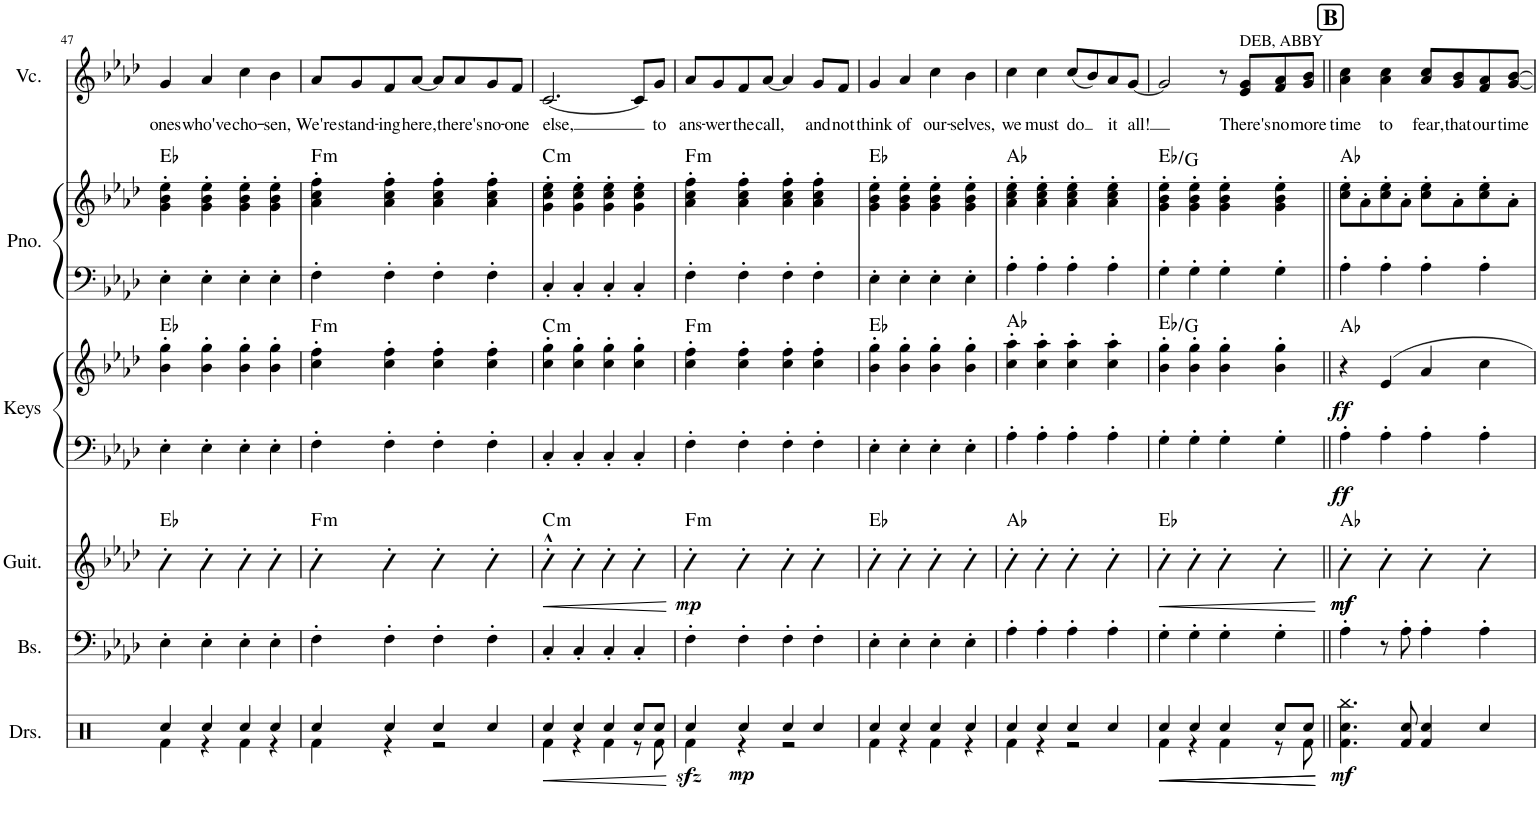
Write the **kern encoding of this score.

**kern	**kern	**kern	**dynam	**harte	**kern	**kern	**dynam	**harte	**kern	**kern	**harte	**kern	**text	**kern	**text
*part7	*part6	*part5	*part5	*part5	*part4	*part4	*part4	*part4	*part3	*part3	*part3	*part2	*part2	*part1	*part1
*staff9	*staff8	*staff7	*staff7	*	*staff6	*staff5	*staff5/6	*	*staff4	*staff3	*	*staff2	*staff2	*staff1	*staff1
*I"Violoncellos	*I"Bass	*I"Guitar	*	*	*I"Keyboards	*	*	*	*I"Piano	*	*	*I"BACK Vocal	*	*I"Vocal	*
*I'Vcs.	*I'Bs.	*I'Guit.	*	*	*I'Keys	*	*	*	*I'Pno.	*	*	*I'Bk.	*	*I'Vc.	*
!!LO:PB:g=z
*clefF4	*clefF4	*clefG2	*	*	*clefF4	*clefG2	*	*	*clefF4	*clefG2	*	*clefG2	*	*clefG2	*
*	*Trd7c12	*Trd7c12	*	*	*	*	*	*	*	*	*	*	*	*	*
*k[b-e-a-d-]	*k[b-e-a-d-]	*k[b-e-a-d-]	*	*	*k[b-e-a-d-]	*k[b-e-a-d-]	*	*	*k[b-e-a-d-]	*k[b-e-a-d-]	*	*k[b-e-a-d-]	*	*k[b-e-a-d-]	*
*M4/4	*M4/4	*M4/4	*	*	*M4/4	*M4/4	*	*	*M4/4	*M4/4	*	*M4/4	*	*M4/4	*
=47	=47	=47	=47	=47	=47	=47	=47	=47	=47	=47	=47	=47	=47	=47	=47
!	!	!	!	!	!	!	!	!	!	!	!	!	!	!	!LO:LY:b
4E-'	4E-'\	4e-'\	.	Eb:maj	4E-'\	4b-\' 4gg\'	.	Eb:maj	4E-'\	4g\' 4b-\' 4ee-\'	Eb:maj	1r	.	4g/	ones
!	!	!	!	!	!	!	!	!	!	!	!	!	!	!	!LO:LY:b
4E-'	4E-'\	4e-'\	.	.	4E-'\	4b-\' 4gg\'	.	.	4E-'\	4g\' 4b-\' 4ee-\'	.	.	.	4a-/	who've
!	!	!	!	!	!	!	!	!	!	!	!	!	!	!	!LO:LY:b
4E-'	4E-'\	4e-'\	.	.	4E-'\	4b-\' 4gg\'	.	.	4E-'\	4g\' 4b-\' 4ee-\'	.	.	.	4cc\	cho-
!	!	!	!	!	!	!	!	!	!	!	!	!	!	!	!LO:LY:b
4E-'	4E-'\	4e-'\	.	.	4E-'\	4b-\' 4gg\'	.	.	4E-'\	4g\' 4b-\' 4ee-\'	.	.	.	4b-\	-sen,
=48	=48	=48	=48	=48	=48	=48	=48	=48	=48	=48	=48	=48	=48	=48	=48
!	!	!	!	!LO:H:kt=m	!	!	!	!LO:H:kt=m	!	!	!LO:H:kt=m	!	!	!	!LO:LY:b
4F'	4F'\	4f'\	.	F:min	4F'\	4cc\' 4ff\'	.	F:min	4F'\	4a-\' 4cc\' 4ff\'	F:min	1r	.	8a-/L	We're
!	!	!	!	!	!	!	!	!	!	!	!	!	!	!	!LO:LY:b
.	.	.	.	.	.	.	.	.	.	.	.	.	.	8g/	stand-
!	!	!	!	!	!	!	!	!	!	!	!	!	!	!	!LO:LY:b
4F'	4F'\	4f'\	.	.	4F'\	4cc\' 4ff\'	.	.	4F'\	4a-\' 4cc\' 4ff\'	.	.	.	8f/	-ing
!	!	!	!	!	!	!	!	!	!	!	!	!	!	!	!LO:LY:b
.	.	.	.	.	.	.	.	.	.	.	.	.	.	[8a-/J	here,
4F'	4F'\	4f'\	.	.	4F'\	4cc\' 4ff\'	.	.	4F'\	4a-\' 4cc\' 4ff\'	.	.	.	8a-/L]	.
!	!	!	!	!	!	!	!	!	!	!	!	!	!	!	!LO:LY:b
.	.	.	.	.	.	.	.	.	.	.	.	.	.	8a-/	there's
!	!	!	!	!	!	!	!	!	!	!	!	!	!	!	!LO:LY:b
4F'	4F'\	4f'\	.	.	4F'\	4cc\' 4ff\'	.	.	4F'\	4a-\' 4cc\' 4ff\'	.	.	.	8g/	no-
!	!	!	!	!	!	!	!	!	!	!	!	!	!	!	!LO:LY:b
.	.	.	.	.	.	.	.	.	.	.	.	.	.	8f/J	-one
=49	=49	=49	=49	=49	=49	=49	=49	=49	=49	=49	=49	=49	=49	=49	=49
!	!	!	!LO:HP:b	!LO:H:kt=m	!	!	!	!LO:H:kt=m	!	!	!LO:H:kt=m	!	!	!	!LO:LY:b
4C'	4C'/	4c'^^\	<	C:min	4C'/	4cc\' 4gg\'	.	C:min	4C'/	4g\' 4cc\' 4ee-\'	C:min	1r	.	[2.c/	else,
4C'	4C'/	4c'\	.	.	4C'/	4cc\' 4gg\'	.	.	4C'/	4g\' 4cc\' 4ee-\'	.	.	.	.	.
4C'	4C'/	4c'\	.	.	4C'/	4cc\' 4gg\'	.	.	4C'/	4g\' 4cc\' 4ee-\'	.	.	.	.	.
4C'	4C'/	4c'\	.	.	4C'/	4cc\' 4gg\'	.	.	4C'/	4g\' 4cc\' 4ee-\'	.	.	.	8c/L]	.
!	!	!	!	!	!	!	!	!	!	!	!	!	!	!	!LO:LY:b
.	.	.	.	.	.	.	.	.	.	.	.	.	.	8g/J	to
.	.	.	[	.	.	.	.	.	.	.	.	.	.	.	.
=50	=50	=50	=50	=50	=50	=50	=50	=50	=50	=50	=50	=50	=50	=50	=50
!	!	!	!LO:DY:b	!LO:H:kt=m	!	!	!	!LO:H:kt=m	!	!	!LO:H:kt=m	!	!	!	!LO:LY:b
4F'	4F'\	4f'\	mp	F:min	4F'\	4cc\' 4ff\'	.	F:min	4F'\	4a-\' 4cc\' 4ff\'	F:min	1r	.	8a-/L	ans-
!	!	!	!	!	!	!	!	!	!	!	!	!	!	!	!LO:LY:b
.	.	.	.	.	.	.	.	.	.	.	.	.	.	8g/	-wer
!	!	!	!	!	!	!	!	!	!	!	!	!	!	!	!LO:LY:b
4F'	4F'\	4f'\	.	.	4F'\	4cc\' 4ff\'	.	.	4F'\	4a-\' 4cc\' 4ff\'	.	.	.	8f/	the
!	!	!	!	!	!	!	!	!	!	!	!	!	!	!	!LO:LY:b
.	.	.	.	.	.	.	.	.	.	.	.	.	.	[8a-/J	call,
4F'	4F'\	4f'\	.	.	4F'\	4cc\' 4ff\'	.	.	4F'\	4a-\' 4cc\' 4ff\'	.	.	.	4a-/]	.
!	!	!	!	!	!	!	!	!	!	!	!	!	!	!	!LO:LY:b
4F'	4F'\	4f'\	.	.	4F'\	4cc\' 4ff\'	.	.	4F'\	4a-\' 4cc\' 4ff\'	.	.	.	8g/L	and
!	!	!	!	!	!	!	!	!	!	!	!	!	!	!	!LO:LY:b
.	.	.	.	.	.	.	.	.	.	.	.	.	.	8f/J	not
=51	=51	=51	=51	=51	=51	=51	=51	=51	=51	=51	=51	=51	=51	=51	=51
!	!	!	!	!	!	!	!	!	!	!	!	!	!	!	!LO:LY:b
4E-'	4E-'\	4e-'\	.	Eb:maj	4E-'\	4b-\' 4gg\'	.	Eb:maj	4E-'\	4g\' 4b-\' 4ee-\'	Eb:maj	1r	.	4g/	think
!	!	!	!	!	!	!	!	!	!	!	!	!	!	!	!LO:LY:b
4E-'	4E-'\	4e-'\	.	.	4E-'\	4b-\' 4gg\'	.	.	4E-'\	4g\' 4b-\' 4ee-\'	.	.	.	4a-/	of
!	!	!	!	!	!	!	!	!	!	!	!	!	!	!	!LO:LY:b
4E-'	4E-'\	4e-'\	.	.	4E-'\	4b-\' 4gg\'	.	.	4E-'\	4g\' 4b-\' 4ee-\'	.	.	.	4cc\	our-
!	!	!	!	!	!	!	!	!	!	!	!	!	!	!	!LO:LY:b
4E-'	4E-'\	4e-'\	.	.	4E-'\	4b-\' 4gg\'	.	.	4E-'\	4g\' 4b-\' 4ee-\'	.	.	.	4b-\	-selves,
=52	=52	=52	=52	=52	=52	=52	=52	=52	=52	=52	=52	=52	=52	=52	=52
!	!	!	!	!	!	!	!	!	!	!	!	!	!	!	!LO:LY:b
4A-'	4A-'\	4a-'\	.	Ab:maj	4A-'\	4cc\' 4aa-\'	.	Ab:maj	4A-'\	4a-\' 4cc\' 4ee-\'	Ab:maj	1r	.	4cc\	we
!	!	!	!	!	!	!	!	!	!	!	!	!	!	!	!LO:LY:b
4A-'	4A-'\	4a-'\	.	.	4A-'\	4cc\' 4aa-\'	.	.	4A-'\	4a-\' 4cc\' 4ee-\'	.	.	.	4cc\	must
!	!	!	!	!	!	!	!	!	!	!	!	!	!	!	!LO:LY:b
4A-'	4A-'\	4a-'\	.	.	4A-'\	4cc\' 4aa-\'	.	.	4A-'\	4a-\' 4cc\' 4ee-\'	.	.	.	(8cc/L	do
.	.	.	.	.	.	.	.	.	.	.	.	.	.	8b-/)	.
!	!	!	!	!	!	!	!	!	!	!	!	!	!	!	!LO:LY:b
4A-'	4A-'\	4a-'\	.	.	4A-'\	4cc\' 4aa-\'	.	.	4A-'\	4a-\' 4cc\' 4ee-\'	.	.	.	8a-/	it
!	!	!	!	!	!	!	!	!	!	!	!	!	!	!	!LO:LY:b
.	.	.	.	.	.	.	.	.	.	.	.	.	.	[8g/J	all!
=53	=53	=53	=53	=53	=53	=53	=53	=53	=53	=53	=53	=53	=53	=53	=53
!	!	!	!LO:HP:b	!	!	!	!	!	!	!	!	!	!	!	!
4G'	4G'\	4e-'\	<	Eb:maj	4G'\	4b-\' 4gg\'	.	Eb:maj/3	4G'\	4g\' 4b-\' 4ee-\'	Eb:maj/3	2r	.	2g/]	.
4G'	4G'\	4e-'\	.	.	4G'\	4b-\' 4gg\'	.	.	4G'\	4g\' 4b-\' 4ee-\'	.	.	.	.	.
4G'	4G'\	4e-'\	.	.	4G'\	4b-\' 4gg\'	.	.	4G'\	4g\' 4b-\' 4ee-\'	.	8r	.	8r	.
!	!	!	!	!	!	!	!	!	!	!	!	!	!	!LO:TX:a:t=DEB, ABBY	!
!	!	!	!	!	!	!	!	!	!	!	!	!	!	!	!LO:LY:b
.	.	.	.	.	.	.	.	.	.	.	.	8e-	There's	8e-/ 8g/L	There's
!	!	!	!	!	!	!	!	!	!	!	!	!	!	!	!LO:LY:b
4G'	4G'\	4e-'\	.	.	4G'\	4b-\' 4gg\'	.	.	4G'\	4g\' 4b-\' 4ee-\'	.	8f/L	no	8f/ 8a-/	no
!	!	!	!	!	!	!	!	!	!	!	!	!	!	!	!LO:LY:b
.	.	.	.	.	.	.	.	.	.	.	.	8g/J	more	8g/ 8b-/J	more
.	.	.	[	.	.	.	.	.	.	.	.	.	.	.	.
!!LO:REH:place=s1:a:B:cj:fs=14:t=B
=54||	=54||	=54||	=54||	=54||	=54||	=54||	=54||	=54||	=54||	=54||	=54||	=54||	=54||	=54||	=54||
!	!	!	!LO:DY:b	!	!	!	!	!	!	!	!	!	!	!	!LO:LY:b
!	!	!	!LO:DY:n=1:b	!	!	!	!LO:DY:b=2	!	!	!	!	!	!	!	!
!	!	!	!	!	!	!	!LO:DY:n=1:b	!	!	!	!	!	!	!	!
4A-'	4A-'\	4a-'\	mf mf	Ab:maj	4A-'\	4r	ff ff	Ab:maj	4A-'\	8cc\' 8ee-\'L	Ab:maj	4a-	time	4a-\ 4cc\	time
.	.	.	.	.	.	.	.	.	.	8a-'\	.	.	.	.	.
!	!	!	!	!	!	!	!	!	!	!	!	!	!	!	!LO:LY:b
4A-'	8r	4a-'\	.	.	4A-'\	4e-/	.	.	4A-'\	8cc\' 8ee-\'	.	4a-	to	4a-\ 4cc\	to
.	8A-'\	.	.	.	.	.	.	.	.	8a-'\J	.	.	.	.	.
!	!	!	!	!	!	!	!	!	!	!	!	!	!	!	!LO:LY:b
4A-'	4A-'\	4a-'\	.	.	4A-'\	4a-/	.	.	4A-'\	8cc\' 8ee-\'L	.	8a-/L	fear,	8a-/ 8cc/L	fear,
!	!	!	!	!	!	!	!	!	!	!	!	!	!	!	!LO:LY:b
.	.	.	.	.	.	.	.	.	.	8a-'\	.	8g/J	that	8g/ 8b-/	that
!	!	!	!	!	!	!	!	!	!	!	!	!	!	!	!LO:LY:b
4A-'	4A-'\	4a-'\	.	.	4A-'\	4cc\	.	.	4A-'\	8cc\' 8ee-\'	.	8f/L	our	8f/ 8a-/	our
!	!	!	!	!	!	!	!	!	!	!	!	!	!	!	!LO:LY:b
.	.	.	.	.	.	.	.	.	.	8a-'\J	.	[8g/J	time	[8g/ [8b-/J	time
=	=	=	=	=	=	=	=	=	=	=	=	=	=	=	=
*-	*-	*-	*-	*-	*-	*-	*-	*-	*-	*-	*-	*-	*-	*-	*-
